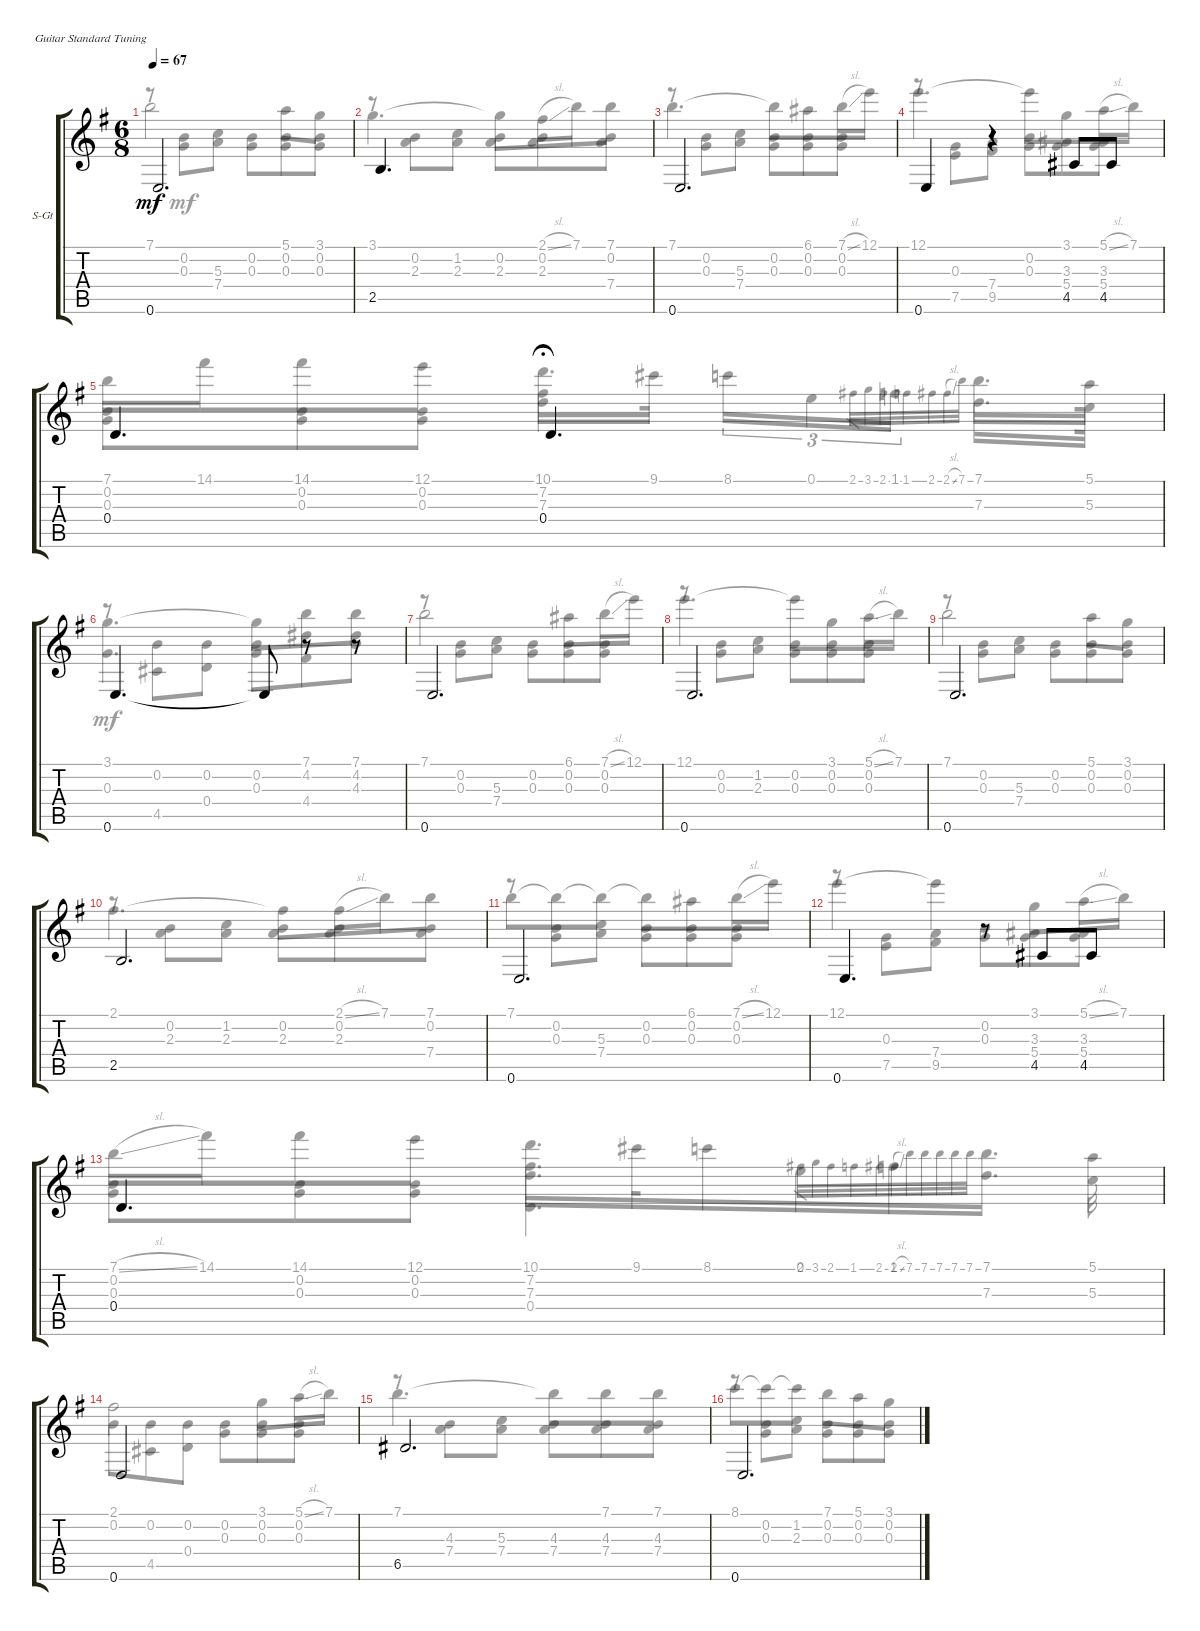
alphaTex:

\defaultSystemsLayout 4
\bracketExtendMode groupsimilarinstruments
\firstSystemTrackNameOrientation horizontal
\otherSystemsTrackNameOrientation horizontal
\track ("Steel Guitar" "S-Gt") {instrument acousticguitarsteel}
\staff {score tabs}
\tuning (E4 B3 G3 D3 A2 E2)
\voice
\ts (6 8)
\tempo 67
\clef g2
\ks eminor
0.6.2{d dy mf} |
2.5.4{d} |
0.6.2{d} |
0.6.4 r.4 4.5.8 4.5.8 |
0.4.4{d} 0.4.4{d fermata (medium 0.5)} |
0.6.4{d} 0.6{t}.8 r.8 r.8 |
0.6.2{d} |
0.6.2{d} |
0.6.2{d} |
2.5.2{d} |
0.6.2{d} |
0.6.4{d} r.8 4.5.8 4.5.8 |
0.4.4{d} |
0.6.2 |
6.5.2{d} |
0.6.2{d}
\voice
\clef g2
\ottava regular
\simile none
\ks eminor
r.8{dy mf} (0.3 0.2).8 (5.3 7.4).8 (0.3 0.2).8 (0.3 0.2).8 (0.3 0.2).8 |
r.8 (2.3 0.2).8 (2.3 1.2).8 (2.3 0.2).8 (2.3 0.2).8 (7.4 0.2).8 |
r.8 (0.3 0.2).8 (7.4 5.3).8 (0.2 0.3).8 (0.3 0.2).8 (0.3 0.2).8 |
r.8 (7.5 0.3).8 (9.5 7.4).8 (0.3 0.2).8 (3.3 5.4).8 (3.3 5.4).8 |
(0.3 0.2).8 (0.2 0.3).8 (0.3 0.2).8 (7.2 7.3).4{fermata (medium 0.5)} 7.3.16{d} 5.3.32 |
r.8 (4.5 0.2).8 (0.4 0.2).8 (0.3 0.2).8 (4.4 4.2).8 (4.3 4.2).8 |
r.8 (0.3 0.2).8 (5.3 7.4).8 (0.3 0.2).8 (0.3 0.2).8 (0.3 0.2).8 |
r.8 (0.3 0.2).8 (1.2 2.3).8 (0.3 0.2).8 (0.2 0.3).8 (0.3 0.2).8 |
r.8 (0.3 0.2).8 (7.4 5.3).8 (0.3 0.2).8 (0.3 0.2).8 (0.3 0.2).8 |
r.8 (2.3 0.2).8 (2.3 1.2).8 (2.3 0.2).8 (2.3 0.2).8 (7.4 0.2).8 |
r.8 (0.3 0.2).8 (7.4 5.3).8 (0.3 0.2).8 (0.3 0.2).8 (0.3 0.2).8 |
r.8 (7.5 0.3).8 (7.4 9.5).8 (0.3 0.2).8 (3.3 5.4).8 (5.4 3.3).8 |
(0.3 0.2).8 (0.2 0.3).8 (0.2 0.3).8 (7.3 7.2 0.4).4{d fermata (medium 0.5)} |
0.2.8 (0.2 4.5).8 (0.2 0.4).8 (0.2 0.3).8 (0.2 0.3).8 (0.2 0.3).8 |
r.8 (4.3 7.4).8 (5.3 7.4).8 (4.3 7.4).8 (4.3 7.4).8 (4.3 7.4).8 |
r.8 (0.3 0.2).8 (2.3 1.2).8 (0.3 0.2).8 (0.3 0.2).8 (0.3 0.2).8
\voice
\clef g2
\ottava regular
\simile none
\ks eminor
7.1.2{dy mf} 5.1.8 3.1.8 |
3.1.4{d} 3.1{t}.8 2.1{sl}.16 7.1.16 7.1.8 |
7.1.4{d} 7.1{t}.8 6.1.8 7.1{sl}.16 12.1.16 |
12.1.4{d} 12.1{t}.8 3.1.8 5.1{sl}.16 7.1.16 |
7.1.16 14.1.16 14.1.8 12.1.8 10.1.16{d fermata (medium 0.5)} 9.1.32 8.1.16{tu (3 2)} 0.1.16{tu (3 2)} 1.1.16{tu (3 2)} 2.1.32{tu (3 2) gr} 3.1.32{tu (3 2) gr} 2.1.32{tu (3 2) gr} 1.1.32{tu (3 2) gr} 2.1.32{tu (3 2) gr} 2.1{sl}.32{tu (3 2) gr} 7.1.32{tu (3 2) gr} 7.1.16{d} 5.1.32 |
|
7.1.2 6.1.8 7.1{sl}.16 12.1.16 |
12.1.4{d} 12.1{t}.8 3.1.8 5.1{sl}.16 7.1.16 |
7.1.2 5.1.8 3.1.8 |
2.1.4{d} 2.1{t}.8 2.1{sl}.16 7.1.16 7.1.8 |
7.1.8 7.1{t}.8 7.1{t}.8 7.1{t}.8 6.1.8 7.1{sl}.16 12.1.16 |
12.1.4 12.1{t}.4 3.1.8 5.1{sl}.16 7.1.16 |
7.1{sl}.16 14.1.16 14.1.8 12.1.8 10.1.16{d fermata (medium 0.5)} 9.1.32 8.1.16 0.1.16 1.1.16 2.1.32{gr} 3.1.32{gr} 2.1.32{gr} 1.1.32{gr} 2.1.32{gr} 2.1{sl}.32{gr} 7.1.32{gr} 7.1.32{gr} 7.1.32{gr} 7.1.32{gr} 7.1.32{gr} (7.1 7.3).16{d} (5.3 5.1).32 |
2.1.2 3.1.8 5.1{sl}.16 7.1.16 |
7.1.4{d} 7.1{t}.8 7.1.8 7.1.8 |
8.1.8 8.1{t}.8 8.1{t}.8 7.1.8 5.1.8 3.1.8
\voice
\clef g2
\ottava regular
\simile none
\ks eminor
|
|
|
|
|
(3.1 0.3).4{d} 3.1{t}.8 7.1.8 7.1.8 |
|
|
|
|
|
|
|
|
|
